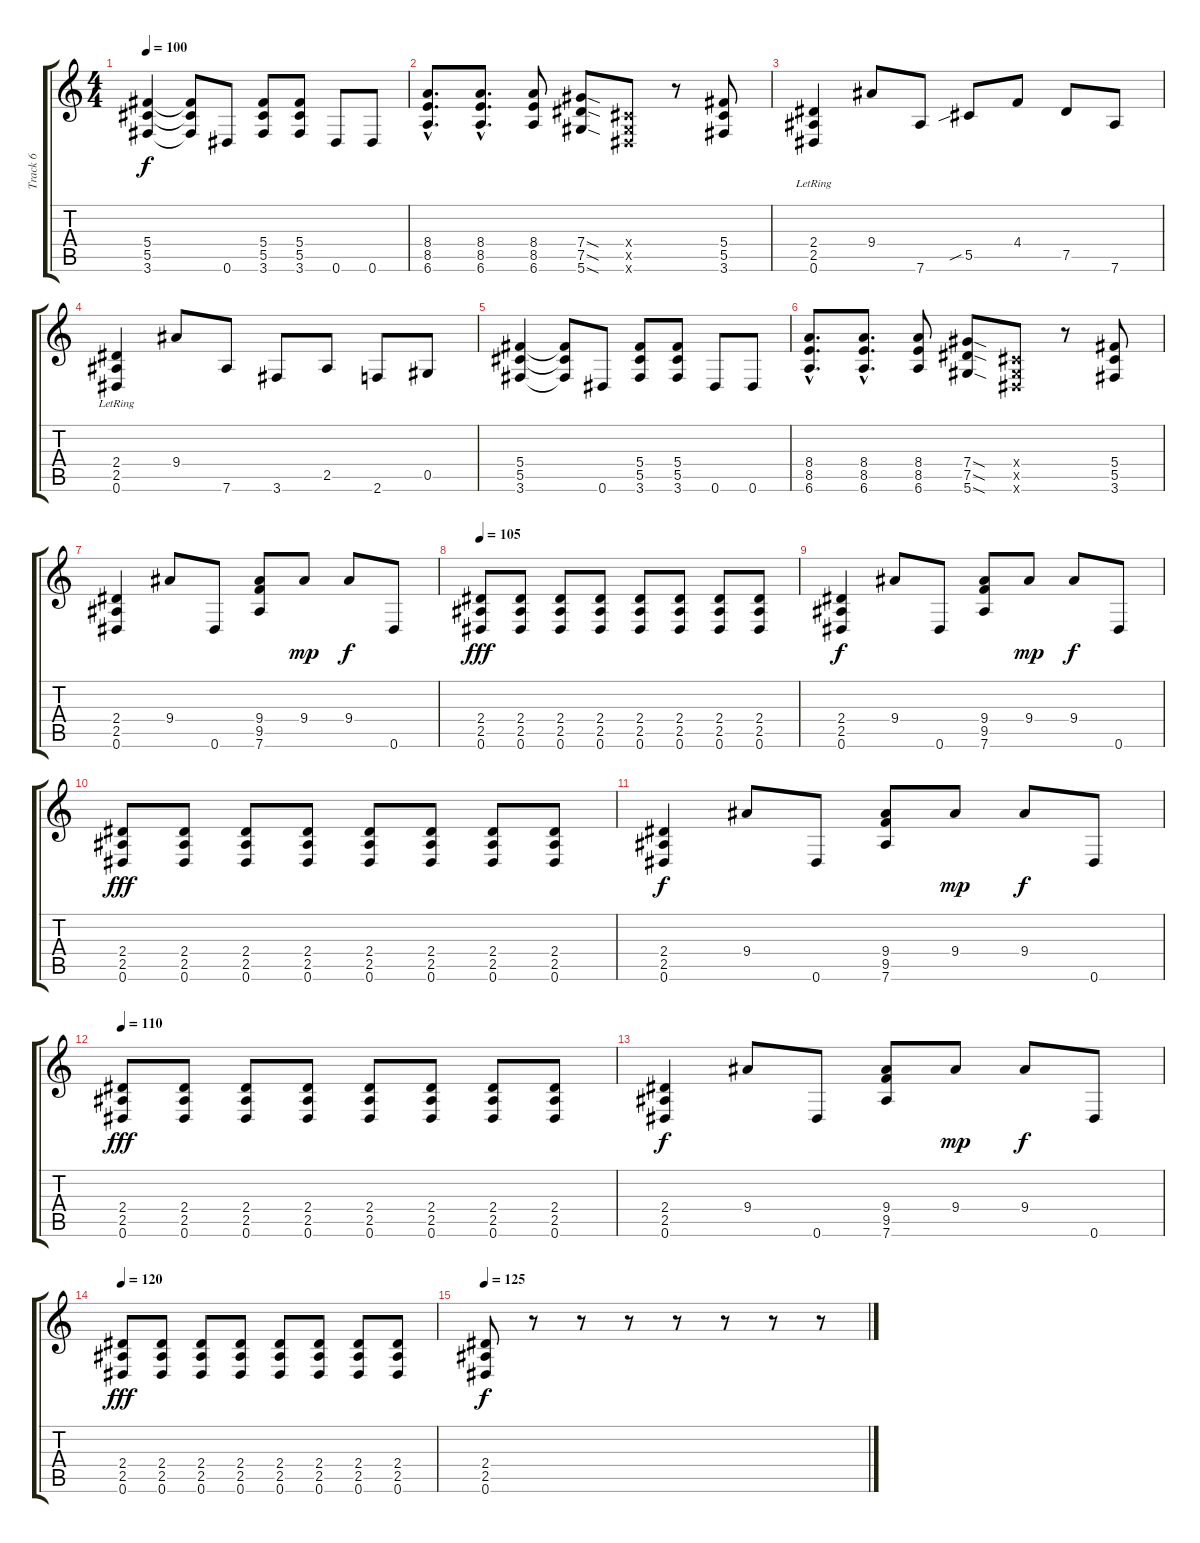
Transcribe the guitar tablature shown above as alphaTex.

\track ("Track 6" "Track 6") {instrument distortionguitar}
\staff {score tabs}
\tuning (Eb4 Bb3 Gb3 Db3 Ab2 Eb2) {hide}
\ts (4 4)
\tempo 100
\clef g2
\ks c
(5.4 5.5 3.6).4{dy f} (5.4{t} 5.5{t} 3.6{t}).8 0.6.8 (5.4 5.5 3.6).8 (5.4 5.5 3.6).8 0.6.8 0.6.8 |
(8.4{hac} 8.5{hac} 6.6{hac}).8{d} (8.4{hac} 8.5{hac} 6.6{hac}).8{d} (8.4 8.5 6.6).8 (7.4{sod} 7.5{sod} 5.6{sod}).8 (0.4{x} 0.5{x} 0.6{x}).8 r.8 (5.4 5.5 3.6).8 |
(2.4{lr} 2.5{lr} 0.6{lr}).4 9.4.8 7.6.8 5.5{sib}.8 4.4.8 7.5.8 7.6.8 |
(2.4{lr} 2.5{lr} 0.6{lr}).4 9.4.8 7.6.8 3.6.8 2.5.8 2.6.8 0.5.8 |
(5.4 5.5 3.6).4 (5.4{t} 5.5{t} 3.6{t}).8 0.6.8 (5.4 5.5 3.6).8 (5.4 5.5 3.6).8 0.6.8 0.6.8 |
(8.4{hac} 8.5{hac} 6.6{hac}).8{d} (8.4{hac} 8.5{hac} 6.6{hac}).8{d} (8.4 8.5 6.6).8 (7.4{sod} 7.5{sod} 5.6{sod}).8 (0.4{x} 0.5{x} 0.6{x}).8 r.8 (5.4 5.5 3.6).8 |
(2.4 2.5 0.6).4 9.4.8 0.6.8 (9.4 9.5 7.6).8 9.4.8{dy mp} 9.4.8{dy f} 0.6.8 |
\tempo 105
(2.4 2.5 0.6).8{dy fff} (2.4 2.5 0.6).8 (2.4 2.5 0.6).8 (2.4 2.5 0.6).8 (2.4 2.5 0.6).8 (2.4 2.5 0.6).8 (2.4 2.5 0.6).8 (2.4 2.5 0.6).8 |
(2.4 2.5 0.6).4{dy f} 9.4.8 0.6.8 (9.4 9.5 7.6).8 9.4.8{dy mp} 9.4.8{dy f} 0.6.8 |
(2.4 2.5 0.6).8{dy fff} (2.4 2.5 0.6).8 (2.4 2.5 0.6).8 (2.4 2.5 0.6).8 (2.4 2.5 0.6).8 (2.4 2.5 0.6).8 (2.4 2.5 0.6).8 (2.4 2.5 0.6).8 |
(2.4 2.5 0.6).4{dy f} 9.4.8 0.6.8 (9.4 9.5 7.6).8 9.4.8{dy mp} 9.4.8{dy f} 0.6.8 |
\tempo 110
(2.4 2.5 0.6).8{dy fff} (2.4 2.5 0.6).8 (2.4 2.5 0.6).8 (2.4 2.5 0.6).8 (2.4 2.5 0.6).8 (2.4 2.5 0.6).8 (2.4 2.5 0.6).8 (2.4 2.5 0.6).8 |
(2.4 2.5 0.6).4{dy f} 9.4.8 0.6.8 (9.4 9.5 7.6).8 9.4.8{dy mp} 9.4.8{dy f} 0.6.8 |
\tempo 120
(2.4 2.5 0.6).8{dy fff} (2.4 2.5 0.6).8 (2.4 2.5 0.6).8 (2.4 2.5 0.6).8 (2.4 2.5 0.6).8 (2.4 2.5 0.6).8 (2.4 2.5 0.6).8 (2.4 2.5 0.6).8 |
\tempo 125
(2.4 2.5 0.6).8{dy f} r.8 r.8 r.8 r.8 r.8 r.8 r.8
